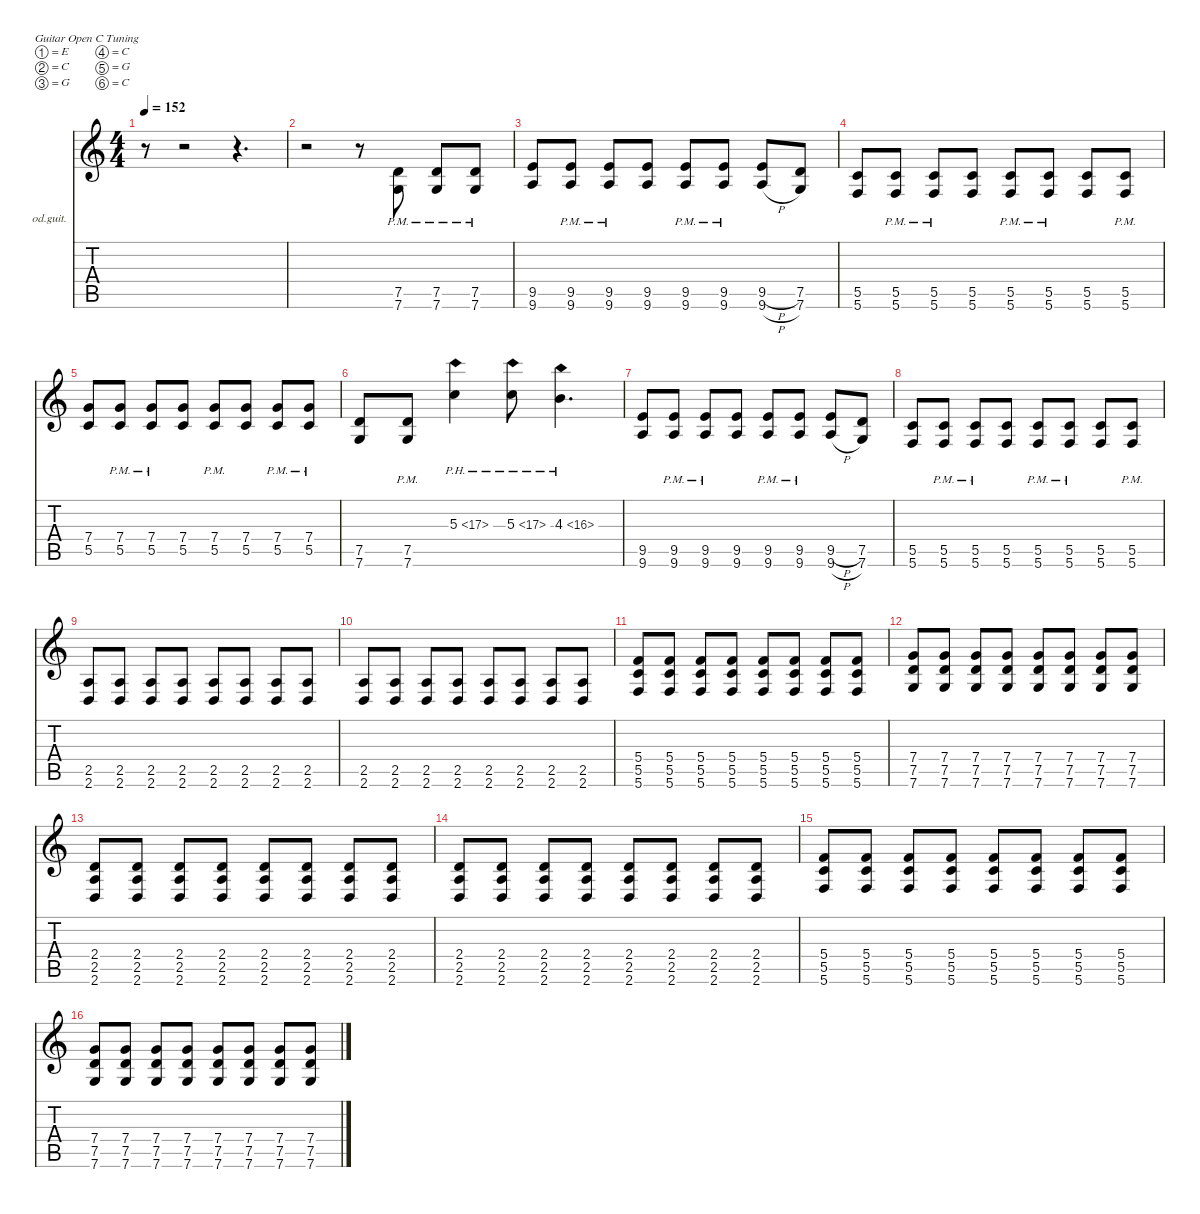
\defaultSystemsLayout 4
\hideDynamics
\bracketExtendMode nobrackets
\firstSystemTrackNameOrientation horizontal
\otherSystemsTrackNameOrientation horizontal
\track ("Guitar 1" "od.guit.") {instrument overdrivenguitar}
\staff {score tabs}
\tuning (E4 C4 G3 C3 G2 C2)
\ts (4 4)
\tempo 152
\clef g2
\ks c
r.8{dy f beam Down} r.2{beam Down} r.4{d beam Down} |
r.2{beam Down} r.8{beam Down} (7.5{pm} 7.6{pm}).8{beam Up} (7.5{pm} 7.6{pm}).8{beam Up} (7.5{pm} 7.6{pm}).8{beam Up} |
(9.5 9.6).8{beam Up} (9.5{pm} 9.6{pm}).8{beam Up} (9.5{pm} 9.6{pm}).8{beam Up} (9.5 9.6).8{beam Up} (9.5{pm} 9.6{pm}).8{beam Up} (9.5{pm} 9.6{pm}).8{beam Up} (9.5{h} 9.6{h}).8{beam Up} (7.5 7.6).8{beam Up} |
(5.5 5.6).8{beam Up} (5.5{pm} 5.6{pm}).8{beam Up} (5.5{pm} 5.6{pm}).8{beam Up} (5.5 5.6).8{beam Up} (5.5{pm} 5.6{pm}).8{beam Up} (5.5{pm} 5.6{pm}).8{beam Up} (5.5 5.6).8{beam Up} (5.5{pm} 5.6{pm}).8{beam Up} |
(7.4 5.5).8{beam Up} (7.4{pm} 5.5{pm}).8{beam Up} (7.4{pm} 5.5{pm}).8{beam Up} (7.4 5.5).8{beam Up} (7.4{pm} 5.5{pm}).8{beam Up} (7.4 5.5).8{beam Up} (7.4{pm} 5.5{pm}).8{beam Up} (7.4{pm} 5.5{pm}).8{beam Up} |
(7.5 7.6).8{beam Up} (7.5 7.6{pm}).8{beam Up} 5.3{ph 12}.4{beam Down} 5.3{ph 12}.8{beam Down} 4.3{ph 12}.4{d beam Down} |
(9.5 9.6).8{beam Up} (9.5{pm} 9.6{pm}).8{beam Up} (9.5{pm} 9.6{pm}).8{beam Up} (9.5 9.6).8{beam Up} (9.5{pm} 9.6{pm}).8{beam Up} (9.5{pm} 9.6{pm}).8{beam Up} (9.5{h} 9.6{h}).8{beam Up} (7.5 7.6).8{beam Up} |
(5.5 5.6).8{beam Up} (5.5{pm} 5.6{pm}).8{beam Up} (5.5{pm} 5.6{pm}).8{beam Up} (5.5 5.6).8{beam Up} (5.5{pm} 5.6{pm}).8{beam Up} (5.5{pm} 5.6{pm}).8{beam Up} (5.5 5.6).8{beam Up} (5.5{pm} 5.6{pm}).8{beam Up} |
(2.5 2.6).8{beam Up} (2.5 2.6).8{beam Up} (2.5 2.6).8{beam Up} (2.5 2.6).8{beam Up} (2.5 2.6).8{beam Up} (2.5 2.6).8{beam Up} (2.5 2.6).8{beam Up} (2.5 2.6).8{beam Up} |
(2.5 2.6).8{beam Up} (2.5 2.6).8{beam Up} (2.5 2.6).8{beam Up} (2.5 2.6).8{beam Up} (2.5 2.6).8{beam Up} (2.5 2.6).8{beam Up} (2.5 2.6).8{beam Up} (2.5 2.6).8{beam Up} |
(5.4 5.5 5.6).8{beam Up} (5.4 5.5 5.6).8{beam Up} (5.4 5.5 5.6).8{beam Up} (5.4 5.5 5.6).8{beam Up} (5.4 5.5 5.6).8{beam Up} (5.4 5.5 5.6).8{beam Up} (5.4 5.5 5.6).8{beam Up} (5.4 5.5 5.6).8{beam Up} |
(7.4 7.5 7.6).8{beam Up} (7.4 7.5 7.6).8{beam Up} (7.4 7.5 7.6).8{beam Up} (7.4 7.5 7.6).8{beam Up} (7.4 7.5 7.6).8{beam Up} (7.4 7.5 7.6).8{beam Up} (7.4 7.5 7.6).8{beam Up} (7.4 7.5 7.6).8{beam Up} |
(2.4 2.5 2.6).8{beam Up} (2.4 2.5 2.6).8{beam Up} (2.4 2.5 2.6).8{beam Up} (2.4 2.5 2.6).8{beam Up} (2.4 2.5 2.6).8{beam Up} (2.4 2.5 2.6).8{beam Up} (2.4 2.5 2.6).8{beam Up} (2.4 2.5 2.6).8{beam Up} |
(2.4 2.5 2.6).8{beam Up} (2.4 2.5 2.6).8{beam Up} (2.4 2.5 2.6).8{beam Up} (2.4 2.5 2.6).8{beam Up} (2.4 2.5 2.6).8{beam Up} (2.4 2.5 2.6).8{beam Up} (2.4 2.5 2.6).8{beam Up} (2.4 2.5 2.6).8{beam Up} |
(5.4 5.5 5.6).8{beam Up} (5.4 5.5 5.6).8{beam Up} (5.4 5.5 5.6).8{beam Up} (5.4 5.5 5.6).8{beam Up} (5.4 5.5 5.6).8{beam Up} (5.4 5.5 5.6).8{beam Up} (5.4 5.5 5.6).8{beam Up} (5.4 5.5 5.6).8{beam Up} |
(7.4 7.5 7.6).8{beam Up} (7.4 7.5 7.6).8{beam Up} (7.4 7.5 7.6).8{beam Up} (7.4 7.5 7.6).8{beam Up} (7.4 7.5 7.6).8{beam Up} (7.4 7.5 7.6).8{beam Up} (7.4 7.5 7.6).8{beam Up} (7.4 7.5 7.6).8{beam Up}
